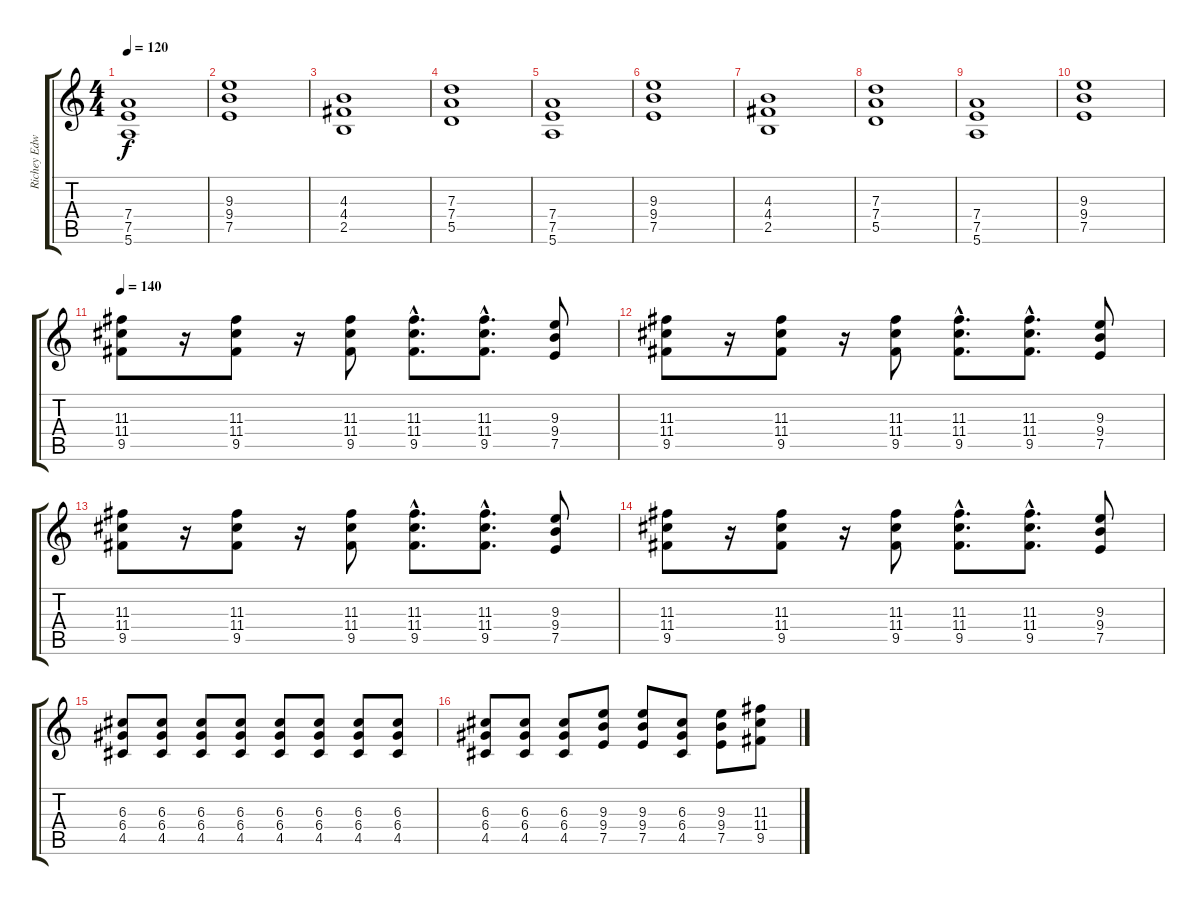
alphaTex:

\track ("Richey Edwards (sort of)" "Richey Edw") {instrument overdrivenguitar}
\staff {score tabs}
\tuning (E4 B3 G3 D3 A2 E2) {hide}
\ts (4 4)
\tempo 120
\clef g2
\ks c
(7.4 7.5 5.6).1{dy f} |
(9.3 9.4 7.5).1 |
(4.3 4.4 2.5).1 |
(7.3 7.4 5.5).1 |
(7.4 7.5 5.6).1 |
(9.3 9.4 7.5).1 |
(4.3 4.4 2.5).1 |
(7.3 7.4 5.5).1 |
(7.4 7.5 5.6).1 |
(9.3 9.4 7.5).1 |
\tempo 140
(11.3 11.4 9.5).8 r.16 (11.3 11.4 9.5).8 r.16 (11.3 11.4 9.5).8 (11.3{hac} 11.4{hac} 9.5{hac}).8{d} (11.3{hac} 11.4{hac} 9.5{hac}).8{d} (9.3 9.4 7.5).8 |
(11.3 11.4 9.5).8 r.16 (11.3 11.4 9.5).8 r.16 (11.3 11.4 9.5).8 (11.3{hac} 11.4{hac} 9.5{hac}).8{d} (11.3{hac} 11.4{hac} 9.5{hac}).8{d} (9.3 9.4 7.5).8 |
(11.3 11.4 9.5).8 r.16 (11.3 11.4 9.5).8 r.16 (11.3 11.4 9.5).8 (11.3{hac} 11.4{hac} 9.5{hac}).8{d} (11.3{hac} 11.4{hac} 9.5{hac}).8{d} (9.3 9.4 7.5).8 |
(11.3 11.4 9.5).8 r.16 (11.3 11.4 9.5).8 r.16 (11.3 11.4 9.5).8 (11.3{hac} 11.4{hac} 9.5{hac}).8{d} (11.3{hac} 11.4{hac} 9.5{hac}).8{d} (9.3 9.4 7.5).8 |
(6.3 6.4 4.5).8 (6.3 6.4 4.5).8 (6.3 6.4 4.5).8 (6.3 6.4 4.5).8 (6.3 6.4 4.5).8 (6.3 6.4 4.5).8 (6.3 6.4 4.5).8 (6.3 6.4 4.5).8 |
(6.3 6.4 4.5).8 (6.3 6.4 4.5).8 (6.3 6.4 4.5).8 (9.3 9.4 7.5).8 (9.3 9.4 7.5).8 (6.3 6.4 4.5).8 (9.3 9.4 7.5).8 (11.3 11.4 9.5).8
